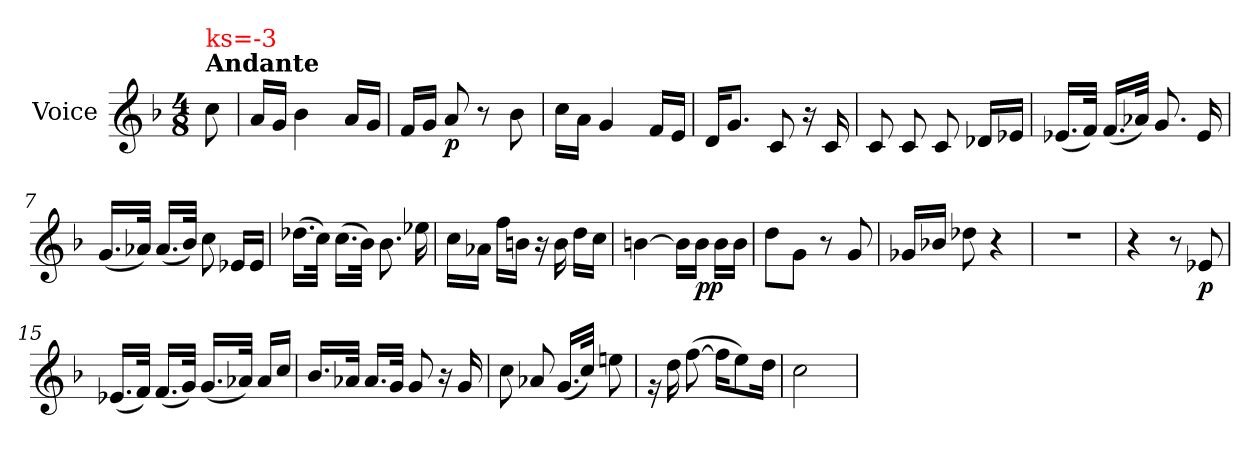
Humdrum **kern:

**kern	**dynam
*part1	*part1
*staff1	*staff1
*I"Voice	*
*I'V	*
*clefG2	*
*k[b-]	*
*M4/8	*
=	=
!LO:TX:a:B:t=Andante	!
!LO:TX:a:color=#FF0000:t=ks=-3	!
8cc\	.
=1	=1
16a/LL	.
16g/JJ	.
4b-\	.
16a/LL	.
16g/JJ	.
=2	=2
16f/LL	.
16g/JJ	.
!	!LO:DY:b
8a/	p
8r	.
8b-\	.
=3	=3
16cc\LL	.
16a\JJ	.
4g/	.
16f/LL	.
16e/JJ	.
=4	=4
16d/KL	.
8.g/J	.
8c/	.
16r	.
16c/	.
=5	=5
8c/	.
8c/	.
8c/	.
16d-X/LL	.
16e-X/JJ	.
!!LO:LB:g=z
=6	=6
(<16.e-X/LL	.
32f/JJk)	.
(<16.f/LL	.
32a-X/JJk)	.
8.g/	.
16e-/	.
=7	=7
(<16.g/LL	.
32a-X/JJk)	.
(<16.a-/LL	.
32b-/JJk)	.
8cc\	.
16e-X/LL	.
16e-/JJ	.
=8	=8
(>16.dd-X\LL	.
32cc\JJk)	.
(>16.cc\LL	.
32b-\JJk)	.
8.b-\	.
16ee-X\	.
=9	=9
16cc\LL	.
16a-X\JJ	.
16ff\LL	.
16bn\JJ	.
16r	.
16b\	.
16dd\LL	.
16cc\JJ	.
!!LO:LB:g=z
=10	=10
[4bn\	.
16b\LL]	.
!	!LO:DY:b
16b\JJ	pp
16b\LL	.
16b\JJ	.
=11	=11
8dd\L	.
8g\J	.
8r	.
8g/	.
=12	=12
16g-Xi/LL	.
16b-Xi/JJ	.
8dd-Xi\	.
4r	.
=13	=13
2r	.
=14	=14
4r	.
8r	.
!	!LO:DY:b
8e-X/	p
!!LO:LB:g=z
=15	=15
(<16.e-X/LL	.
32f/JJk)	.
(<16.f/LL	.
32g/JJk)	.
(<16.g/LL	.
32a-X/JJk)	.
16a-/LL	.
16cc/JJ	.
=16	=16
16.b-/LL	.
32a-X/JJk	.
16.a-/LL	.
32g/JJk	.
8g/	.
16r	.
16g/	.
=17	=17
8cc\	.
8a-X/	.
(<16.g/LL	.
32cc/JJk)	.
8een\	.
=18	=18
16rg	.
16dd\	.
(>[8ff\	.
16ff\KL]	.
8ee\)	.
16dd\Jk	.
=19	=19
2cc\	.
=	=
*-	*-
